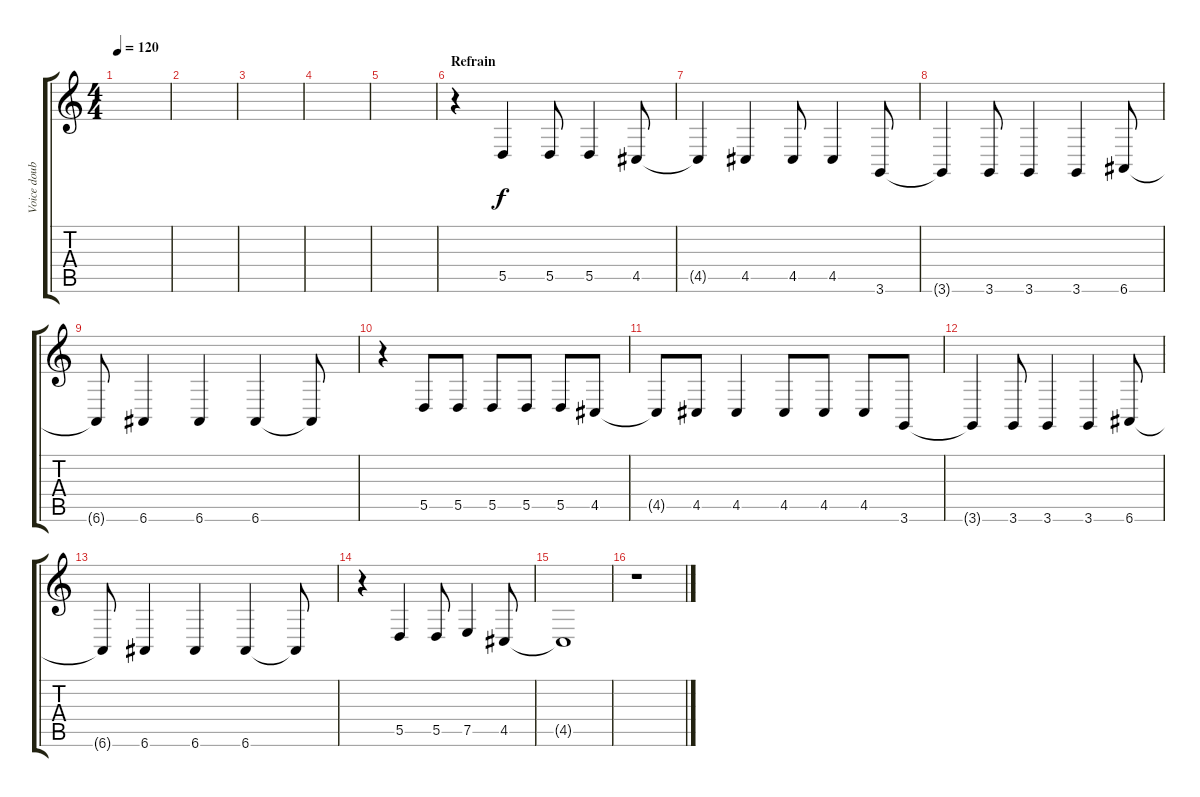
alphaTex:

\track ("Voice doublage" "Voice doub") {instrument tuba}
\staff {score tabs}
\tuning (E4 B3 G3 D3 A2 E2) {hide}
\ts (4 4)
\tempo 120
\clef g2
\ks c
|
|
|
|
|
\section ("" "Refrain")
r.4 5.5.4 5.5.8 5.5.4 4.5.8 |
4.5{t}.4 4.5.4 4.5.8 4.5.4 3.6.8 |
3.6{t}.4 3.6.8 3.6.4 3.6.4 6.6.8 |
6.6{t}.8 6.6.4 6.6.4 6.6.4 6.6{t}.8 |
r.4 5.5.8 5.5.8 5.5.8 5.5.8 5.5.8 4.5.8 |
4.5{t}.8 4.5.8 4.5.4 4.5.8 4.5.8 4.5.8 3.6.8 |
3.6{t}.4 3.6.8 3.6.4 3.6.4 6.6.8 |
6.6{t}.8 6.6.4 6.6.4 6.6.4 6.6{t}.8 |
r.4 5.5.4 5.5.8 7.5.4 4.5.8 |
4.5{t}.1 |
r.1
